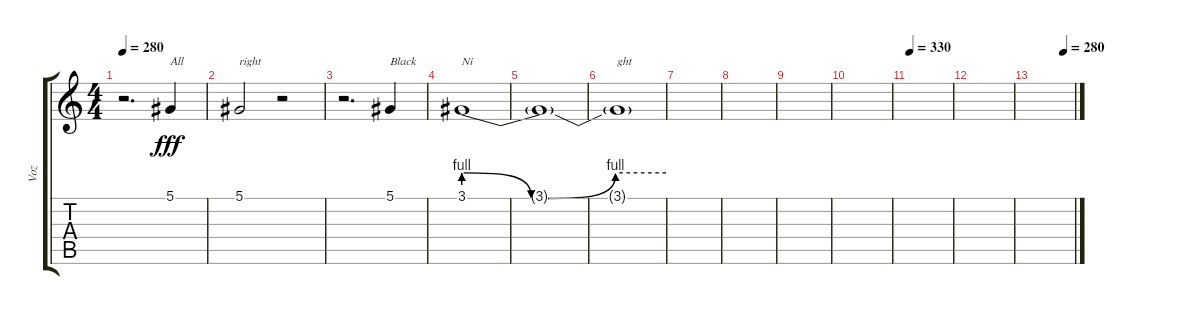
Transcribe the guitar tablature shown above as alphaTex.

\track ("Voz" "Voz") {instrument stringensemble1}
\staff {score tabs}
\tuning (Eb4 Bb3 Gb3 Db3 Ab2 Eb2) {hide}
\ts (4 4)
\tempo 280
\clef g2
\ks c
r.2{d dy fff} 5.1.4{txt "All"} |
5.1.2{txt "right"} r.2 |
r.2{d} 5.1.4{txt "Black"} |
3.1{be (custom 0 4 20 0 25 0 45 4 60 4)}.1{txt "Ni"} |
3.1{t}.1 |
3.1{t}.1{txt "ght" volume 0} |
|
|
|
|
\tempo 330
|
|
\tempo (280 0.75)
